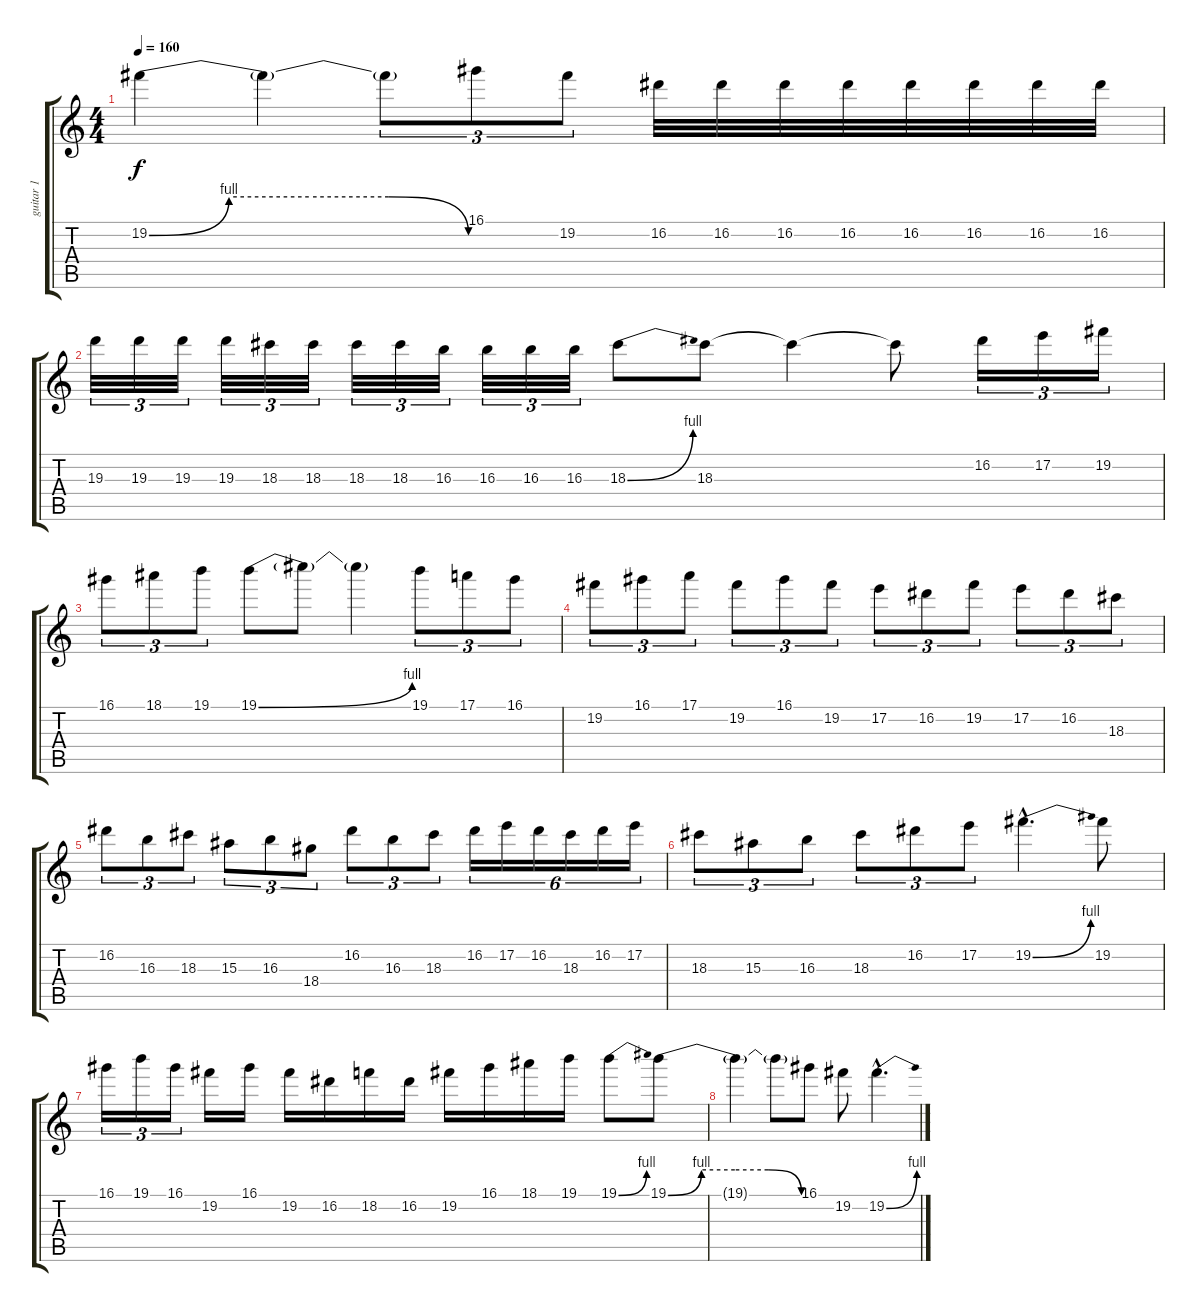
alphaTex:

\track ("guitar 1" "guitar 1") {instrument distortionguitar}
\staff {score tabs}
\tuning (E4 B3 G3 D3 A2 E2) {hide}
\ts (4 4)
\tempo 160
\clef g2
\ks c
19.2{be (custom 0 0 15 4 30 4 45 4 60 0)}.4{dy f} 19.2{t}.4 19.2{t}.8{tu (3 2)} 16.1.8{tu (3 2)} 19.2.8{tu (3 2)} 16.2.32 16.2.32 16.2.32 16.2.32 16.2.32 16.2.32 16.2.32 16.2.32 |
19.3.32{tu (3 2)} 19.3.32{tu (3 2)} 19.3.32{tu (3 2)} 19.3.32{tu (3 2)} 18.3.32{tu (3 2)} 18.3.32{tu (3 2)} 18.3.32{tu (3 2)} 18.3.32{tu (3 2)} 16.3.32{tu (3 2)} 16.3.32{tu (3 2)} 16.3.32{tu (3 2)} 16.3.32{tu (3 2)} 18.3{be (bend 0 0 60 4)}.8 18.3.8 18.3{t}.4 18.3{t}.8 16.2.16{tu (3 2)} 17.2.16{tu (3 2)} 19.2.16{tu (3 2)} |
16.1.8{tu (3 2)} 18.1.8{tu (3 2)} 19.1.8{tu (3 2)} 19.1{be (bend 0 0 60 4)}.8 19.1{t}.8 19.1{t}.4 19.1.8{tu (3 2)} 17.1.8{tu (3 2)} 16.1.8{tu (3 2)} |
19.2.8{tu (3 2)} 16.1.8{tu (3 2)} 17.1.8{tu (3 2)} 19.2.8{tu (3 2)} 16.1.8{tu (3 2)} 19.2.8{tu (3 2)} 17.2.8{tu (3 2)} 16.2.8{tu (3 2)} 19.2.8{tu (3 2)} 17.2.8{tu (3 2)} 16.2.8{tu (3 2)} 18.3.8{tu (3 2)} |
16.2.8{tu (3 2)} 16.3.8{tu (3 2)} 18.3.8{tu (3 2)} 15.3.8{tu (3 2)} 16.3.8{tu (3 2)} 18.4.8{tu (3 2)} 16.2.8{tu (3 2)} 16.3.8{tu (3 2)} 18.3.8{tu (3 2)} 16.2.16{tu (6 4)} 17.2.16{tu (6 4)} 16.2.16{tu (6 4)} 18.3.16{tu (6 4)} 16.2.16{tu (6 4)} 17.2.16{tu (6 4)} |
18.3.8{tu (3 2)} 15.3.8{tu (3 2)} 16.3.8{tu (3 2)} 18.3.8{tu (3 2)} 16.2.8{tu (3 2)} 17.2.8{tu (3 2)} 19.2{be (bend 0 0 60 4) hac}.4{d} 19.2.8 |
16.1.16{tu (3 2)} 19.1.16{tu (3 2)} 16.1.16{tu (3 2)} 19.2.16 16.1.16 19.2.16 16.2.16 18.2.16 16.2.16 19.2.16 16.1.16 18.1.16 19.1.16 19.1{be (bend 0 0 60 4)}.8 19.1{be (custom 0 0 15 4 30 4 45 4 60 0)}.8 |
19.1{t}.4 19.1{t}.8 16.1.8 19.2.8 19.2{be (bend 0 0 60 4) hac}.4{d}
